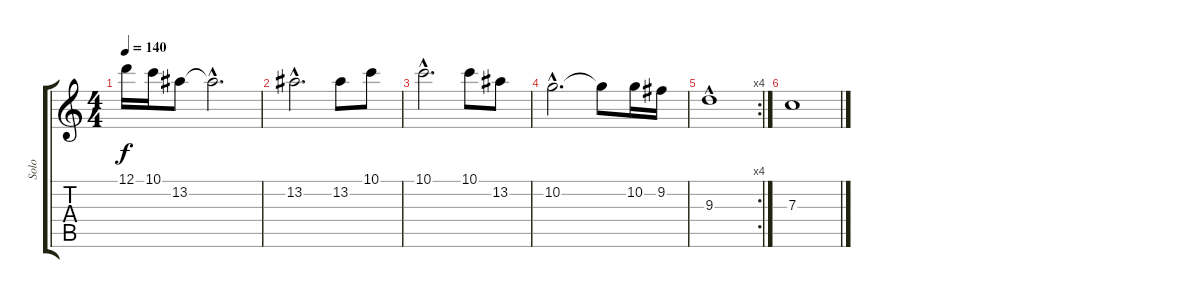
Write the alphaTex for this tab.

\track ("Solo" "Solo") {instrument overdrivenguitar}
\staff {score tabs}
\tuning (D4 A3 F3 C3 G2 D2) {hide}
\ts (4 4)
\tempo 140
\clef g2
\ks c
12.1.16{dy f} 10.1.16 13.2.8 13.2{hac t}.2{d} |
13.2{hac}.2{d} 13.2.8 10.1.8 |
10.1{hac}.2{d} 10.1.8 13.2.8 |
10.2{hac}.2{d} 10.2{t}.8 10.2.16 9.2.16 |
\rc 4
9.3{hac}.1 |
7.3.1
